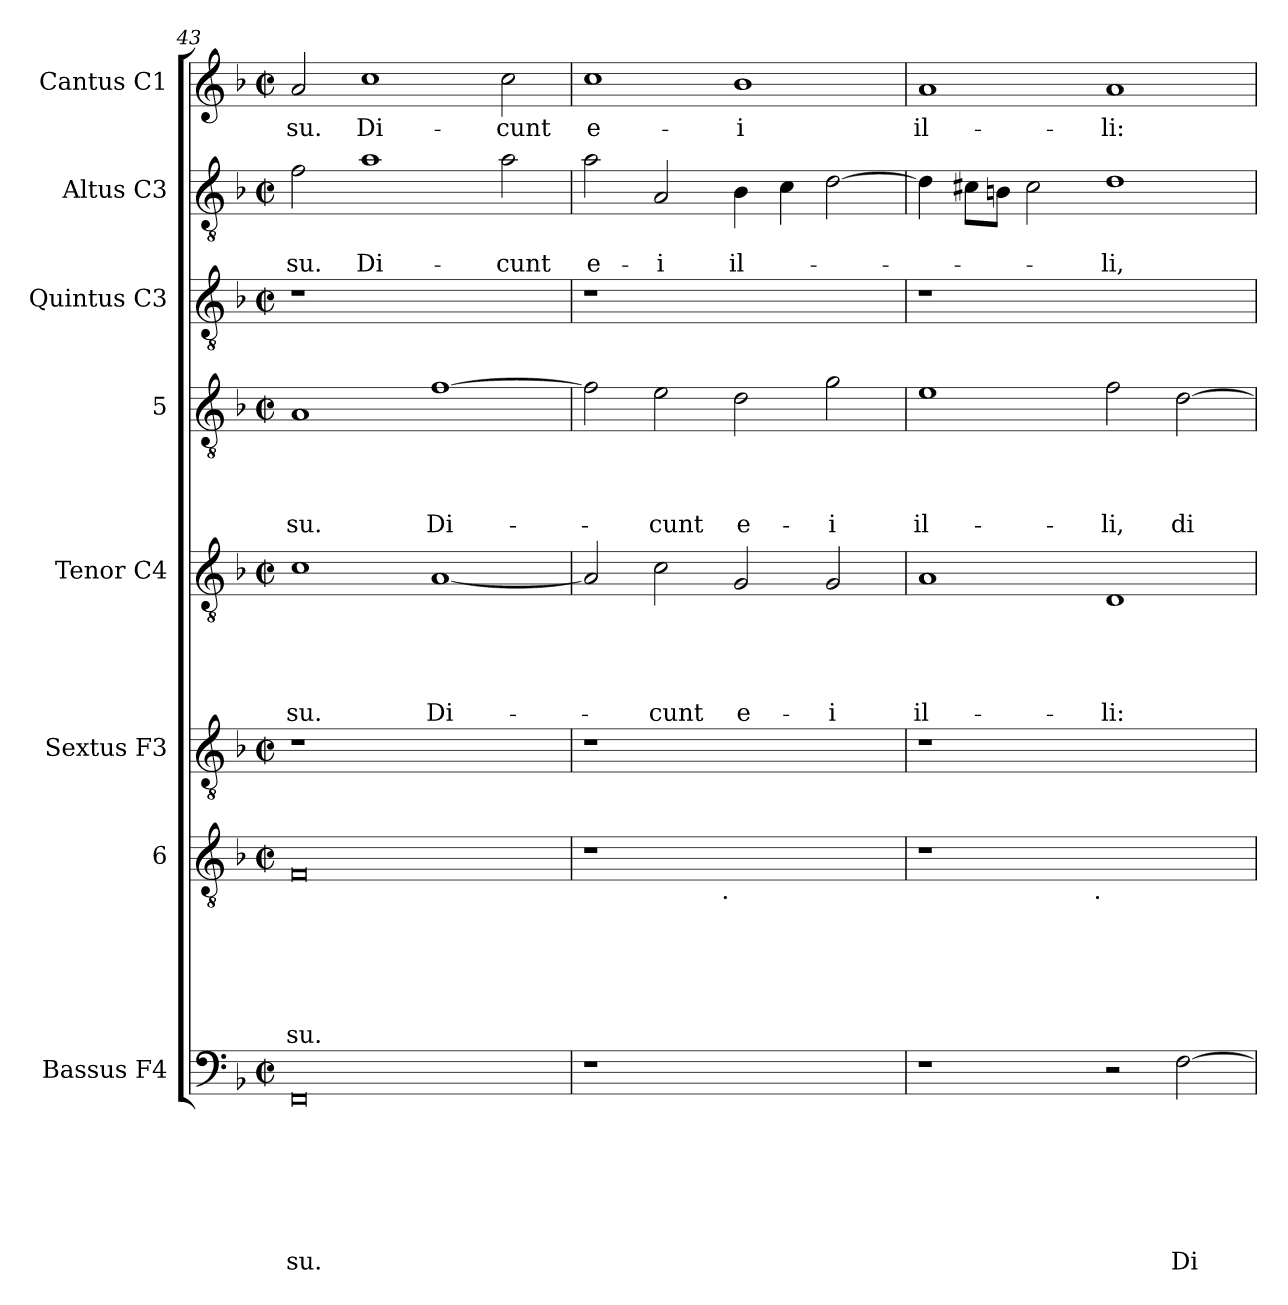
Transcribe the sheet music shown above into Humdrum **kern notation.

**kern	**text	**text	**text	**text	**text	**text	**text	**kern	**text	**text	**text	**text	**text	**text	**kern	**kern	**text	**text	**text	**text	**text	**kern	**text	**text	**text	**text	**kern	**kern	**text	**text	**kern	**text
*part8	*part8	*part8	*part8	*part8	*part8	*part8	*part8	*part7	*part7	*part7	*part7	*part7	*part7	*part7	*part6	*part5	*part5	*part5	*part5	*part5	*part5	*part4	*part4	*part4	*part4	*part4	*part3	*part2	*part2	*part2	*part1	*part1
*staff8	*staff8	*staff8	*staff8	*staff8	*staff8	*staff8	*staff8	*staff7	*staff7	*staff7	*staff7	*staff7	*staff7	*staff7	*staff6	*staff5	*staff5	*staff5	*staff5	*staff5	*staff5	*staff4	*staff4	*staff4	*staff4	*staff4	*staff3	*staff2	*staff2	*staff2	*staff1	*staff1
*I"Bassus F4	*	*	*	*	*	*	*	*I"6	*	*	*	*	*	*	*I"Sextus F3	*I"Tenor C4	*	*	*	*	*	*I"5	*	*	*	*	*I"Quintus C3	*I"Altus C3	*	*	*I"Cantus C1	*
*I'B	*	*	*	*	*	*	*	*	*	*	*	*	*	*	*	*I'T	*	*	*	*	*	*	*	*	*	*	*	*I'A	*	*	*I'C	*
*clefF4	*	*	*	*	*	*	*	*clefGv2	*	*	*	*	*	*	*clefGv2	*clefGv2	*	*	*	*	*	*clefGv2	*	*	*	*	*clefGv2	*clefGv2	*	*	*clefG2	*
*k[b-]	*	*	*	*	*	*	*	*k[b-]	*	*	*	*	*	*	*k[b-]	*k[b-]	*	*	*	*	*	*k[b-]	*	*	*	*	*k[b-]	*k[b-]	*	*	*k[b-]	*
*F:	*	*	*	*	*	*	*	*F:	*	*	*	*	*	*	*F:	*F:	*	*	*	*	*	*F:	*	*	*	*	*F:	*F:	*	*	*F:	*
*M2/2	*	*	*	*	*	*	*	*M2/2	*	*	*	*	*	*	*M2/2	*M2/2	*	*	*	*	*	*M2/2	*	*	*	*	*M2/2	*M2/2	*	*	*M2/2	*
*met(c|)	*	*	*	*	*	*	*	*met(c|)	*	*	*	*	*	*	*met(c|)	*met(c|)	*	*	*	*	*	*met(c|)	*	*	*	*	*met(c|)	*met(c|)	*	*	*met(c|)	*
=43	=43	=43	=43	=43	=43	=43	=43	=43	=43	=43	=43	=43	=43	=43	=43	=43	=43	=43	=43	=43	=43	=43	=43	=43	=43	=43	=43	=43	=43	=43	=43	=43
!	!	!	!	!	!	!	!LO:LY:b	!	!	!	!	!	!	!LO:LY:b	!	!	!	!	!	!	!LO:LY:b	!	!	!	!	!LO:LY:b	!	!	!	!LO:LY:b	!	!LO:LY:b
0FF	.	.	.	.	.	.	-su.	0F	.	.	.	.	.	-su.	1r	1c	.	.	.	.	-su.	1A	.	.	.	-su.	1r	2f\	.	-su.	2a/	-su.
!	!	!	!	!	!	!	!	!	!	!	!	!	!	!	!	!	!	!	!	!	!	!	!	!	!	!	!	!	!	!LO:LY:b	!	!LO:LY:b
.	.	.	.	.	.	.	.	.	.	.	.	.	.	.	.	.	.	.	.	.	.	.	.	.	.	.	.	1a	.	Di-	1cc	Di-
!	!	!	!	!	!	!	!	!	!	!	!	!	!	!	!	!	!	!	!	!	!LO:LY:b	!	!	!	!	!LO:LY:b	!	!	!	!	!	!
.	.	.	.	.	.	.	.	.	.	.	.	.	.	.	1ryy	[<1A	.	.	.	.	Di-	[>1f	.	.	.	Di-	1ryy	.	.	.	.	.
!	!	!	!	!	!	!	!	!	!	!	!	!	!	!	!	!	!	!	!	!	!	!	!	!	!	!	!	!	!	!LO:LY:b	!	!LO:LY:b
.	.	.	.	.	.	.	.	.	.	.	.	.	.	.	.	.	.	.	.	.	.	.	.	.	.	.	.	2a\	.	-cunt	2cc\	-cunt
=44	=44	=44	=44	=44	=44	=44	=44	=44	=44	=44	=44	=44	=44	=44	=44	=44	=44	=44	=44	=44	=44	=44	=44	=44	=44	=44	=44	=44	=44	=44	=44	=44
!	!	!	!	!	!	!	!	!	!	!	!	!	!	!	!	!	!	!	!	!	!	!	!	!	!	!	!	!	!	!LO:LY:b	!	!LO:LY:b
*	*	*	*	*	*	*	*	*^	*	*	*	*	*	*	*	*	*	*	*	*	*	*	*	*	*	*	*	*	*	*	*	*
1r	.	.	.	.	.	.	.	1r	2ryy	.	.	.	.	.	.	1r	2A/]	.	.	.	.	.	2f\]	.	.	.	.	1r	2a\	.	e-	1cc	e-
!	!	!	!	!	!	!	!	!	!	!	!	!	!	!	!	!	!	!	!	!	!	!LO:LY:b	!	!	!	!	!LO:LY:b	!	!	!	!LO:LY:b	!	!
.	.	.	.	.	.	.	.	.	4...ryy	.	.	.	.	.	.	.	2c\	.	.	.	.	-cunt	2e\	.	.	.	-cunt	.	2A/	.	-i	.	.
!	!	!	!	!	!	!	!	!	!LO:TX:b:t=.	!	!	!	!	!	!	!	!	!	!	!	!	!	!	!	!	!	!	!	!	!	!	!	!
.	.	.	.	.	.	.	.	.	1ryy	.	.	.	.	.	.	.	.	.	.	.	.	.	.	.	.	.	.	.	.	.	.	.	.
!	!	!	!	!	!	!	!	!	!	!	!	!	!	!	!	!	!	!	!	!	!	!LO:LY:b	!	!	!	!	!LO:LY:b	!	!	!	!LO:LY:b	!	!LO:LY:b
1ryy	.	.	.	.	.	.	.	1ryy	.	.	.	.	.	.	.	1ryy	2G/	.	.	.	.	e-	2d\	.	.	.	e-	1ryy	4B-\	.	il-	1b-	-i
.	.	.	.	.	.	.	.	.	.	.	.	.	.	.	.	.	.	.	.	.	.	.	.	.	.	.	.	.	4c\	.	.	.	.
!	!	!	!	!	!	!	!	!	!	!	!	!	!	!	!	!	!	!	!	!	!	!LO:LY:b	!	!	!	!	!LO:LY:b	!	!	!	!	!	!
.	.	.	.	.	.	.	.	.	.	.	.	.	.	.	.	.	2G/	.	.	.	.	-i	2g\	.	.	.	-i	.	[>2d\	.	.	.	.
.	.	.	.	.	.	.	.	.	32ryy	.	.	.	.	.	.	.	.	.	.	.	.	.	.	.	.	.	.	.	.	.	.	.	.
=45	=45	=45	=45	=45	=45	=45	=45	=45	=45	=45	=45	=45	=45	=45	=45	=45	=45	=45	=45	=45	=45	=45	=45	=45	=45	=45	=45	=45	=45	=45	=45	=45	=45
!	!	!	!	!	!	!	!	!	!	!	!	!	!	!	!	!	!	!	!	!	!	!LO:LY:b	!	!	!	!	!LO:LY:b	!	!	!	!	!	!LO:LY:b
1r	.	.	.	.	.	.	.	1r	2ryy	.	.	.	.	.	.	1r	1A	.	.	.	.	il-	1e	.	.	.	il-	1r	4d\]	.	.	1a	il-
.	.	.	.	.	.	.	.	.	.	.	.	.	.	.	.	.	.	.	.	.	.	.	.	.	.	.	.	.	8c#X\L	.	.	.	.
.	.	.	.	.	.	.	.	.	.	.	.	.	.	.	.	.	.	.	.	.	.	.	.	.	.	.	.	.	8Bn\J	.	.	.	.
.	.	.	.	.	.	.	.	.	4...ryy	.	.	.	.	.	.	.	.	.	.	.	.	.	.	.	.	.	.	.	2c#\	.	.	.	.
!	!	!	!	!	!	!	!	!	!LO:TX:b:t=.	!	!	!	!	!	!	!	!	!	!	!	!	!	!	!	!	!	!	!	!	!	!	!	!
.	.	.	.	.	.	.	.	.	1ryy	.	.	.	.	.	.	.	.	.	.	.	.	.	.	.	.	.	.	.	.	.	.	.	.
!	!	!	!	!	!	!	!	!	!	!	!	!	!	!	!	!	!	!	!	!	!	!LO:LY:b	!	!	!	!	!LO:LY:b	!	!	!	!LO:LY:b	!	!LO:LY:b
2r	.	.	.	.	.	.	.	1ryy	.	.	.	.	.	.	.	1ryy	1D	.	.	.	.	-li:	2f\	.	.	.	-li,	1ryy	1d	.	-li,	1a	-li:
!	!	!	!	!	!	!	!LO:LY:b	!	!	!	!	!	!	!	!	!	!	!	!	!	!	!	!	!	!	!	!LO:LY:b	!	!	!	!	!	!
[<2F\	.	.	.	.	.	.	Di-	.	.	.	.	.	.	.	.	.	.	.	.	.	.	.	[<2d\	.	.	.	di-	.	.	.	.	.	.
.	.	.	.	.	.	.	.	.	32ryy	.	.	.	.	.	.	.	.	.	.	.	.	.	.	.	.	.	.	.	.	.	.	.	.
*	*	*	*	*	*	*	*	*v	*v	*	*	*	*	*	*	*	*	*	*	*	*	*	*	*	*	*	*	*	*	*	*	*	*
=	=	=	=	=	=	=	=	=	=	=	=	=	=	=	=	=	=	=	=	=	=	=	=	=	=	=	=	=	=	=	=	=
*-	*-	*-	*-	*-	*-	*-	*-	*-	*-	*-	*-	*-	*-	*-	*-	*-	*-	*-	*-	*-	*-	*-	*-	*-	*-	*-	*-	*-	*-	*-	*-	*-
